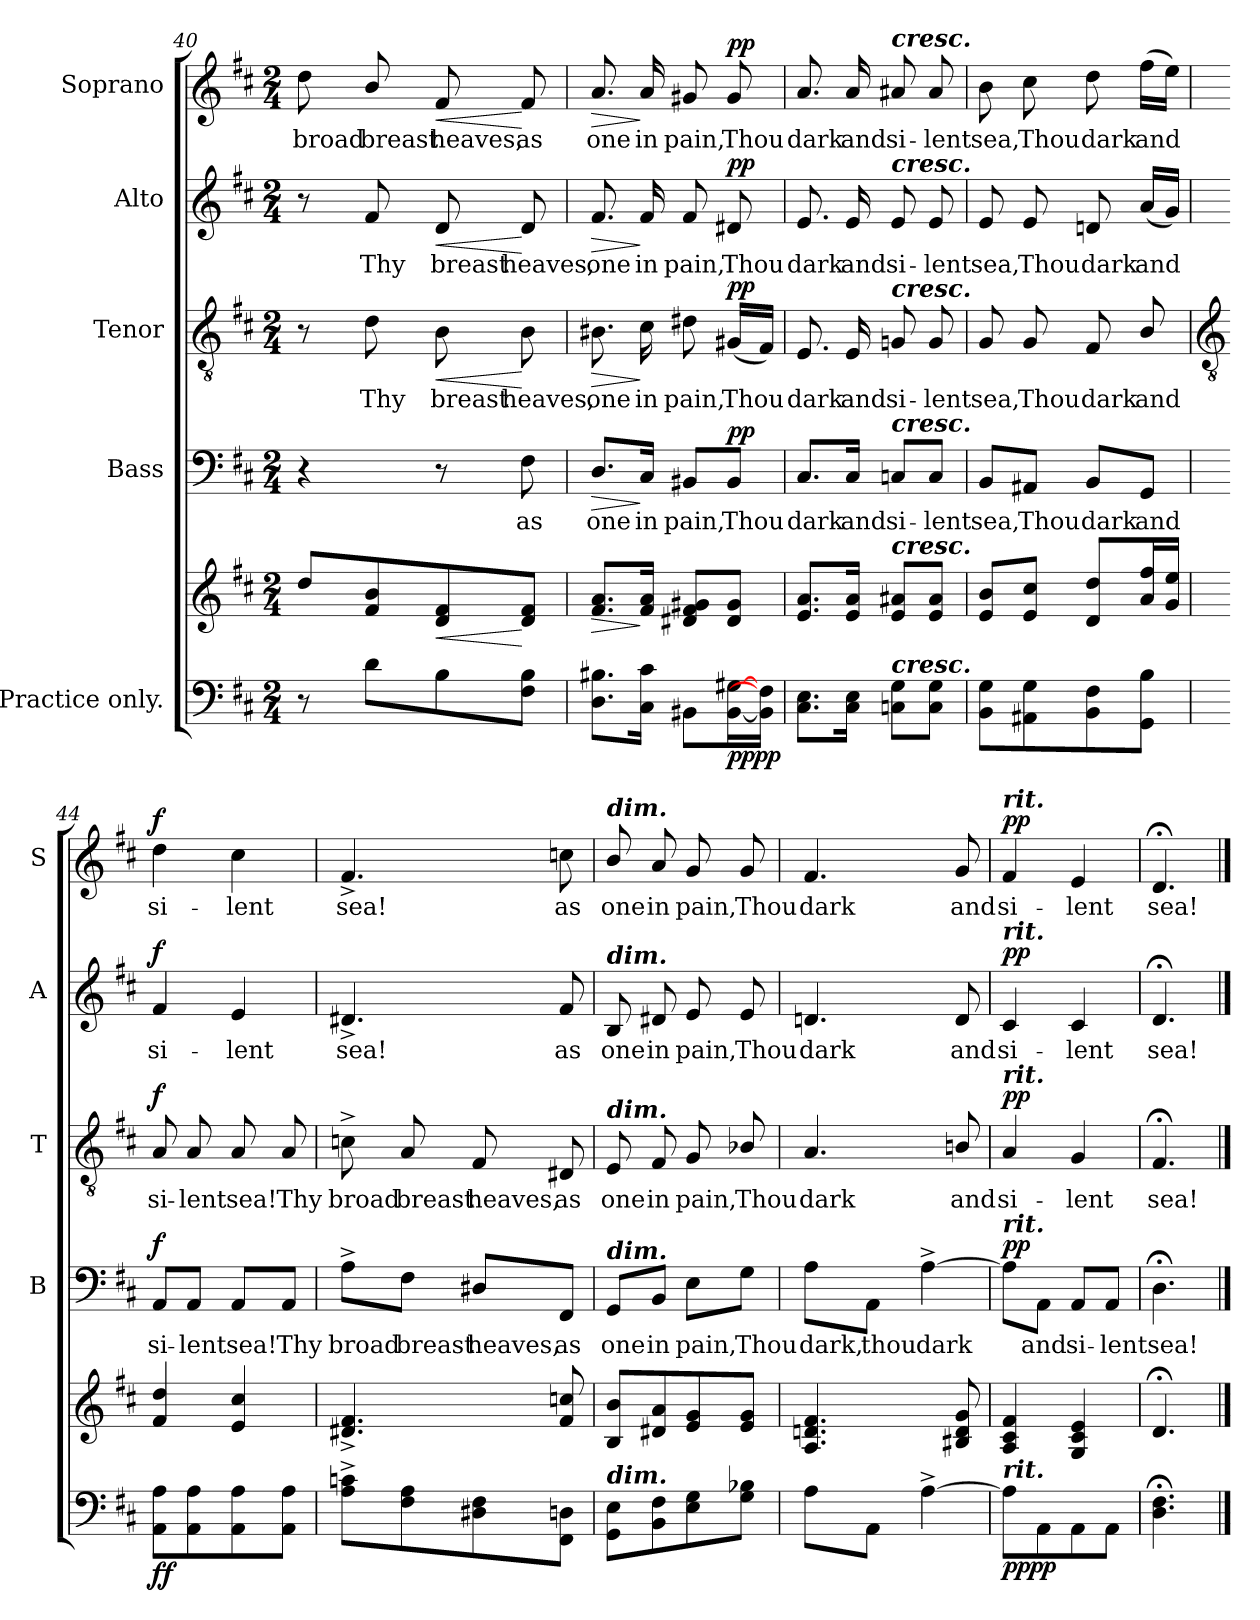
**kern	**kern	**dynam	**kern	**text	**dynam	**kern	**text	**dynam	**kern	**text	**dynam	**kern	**text	**dynam
*part5	*part5	*part5	*part4	*part4	*part4	*part3	*part3	*part3	*part2	*part2	*part2	*part1	*part1	*part1
*staff6	*staff5	*staff5/6	*staff4	*staff4	*staff4	*staff3	*staff3	*staff3	*staff2	*staff2	*staff2	*staff1	*staff1	*staff1
*I"Practice only.	*	*	*I"Bass	*	*	*I"Tenor	*	*	*I"Alto	*	*	*I"Soprano	*	*
*	*	*	*I'B	*	*	*I'T	*	*	*I'A	*	*	*I'S	*	*
!!LO:LB:g=z
*clefF4	*clefG2	*	*clefF4	*	*	*clefGv2	*	*	*clefG2	*	*	*clefG2	*	*
*k[f#c#]	*k[f#c#]	*	*k[f#c#]	*	*	*k[f#c#]	*	*	*k[f#c#]	*	*	*k[f#c#]	*	*
*D:	*D:	*	*D:	*	*	*D:	*	*	*D:	*	*	*D:	*	*
*M2/4	*M2/4	*	*M2/4	*	*	*M2/4	*	*	*M2/4	*	*	*M2/4	*	*
=40	=40	=40	=40	=40	=40	=40	=40	=40	=40	=40	=40	=40	=40	=40
!	!	!	!	!	!	!	!	!	!	!	!	!	!LO:LY:b	!
8r	8ddL	.	4r	.	.	8r	.	.	8r	.	.	8dd	broad	.
!	!	!	!	!	!	!	!LO:LY:b	!	!	!LO:LY:b	!	!	!LO:LY:b	!
8dL	8f# 8b	.	.	.	.	8d	Thy	.	8f#	Thy	.	8b/	breast	.
!	!	!LO:HP:b	!	!	!	!	!LO:LY:b	!LO:HP:b	!	!LO:LY:b	!LO:HP:b	!	!LO:LY:b	!LO:HP:b
8B	8d 8f#	<	8r	.	.	8B	breast	<	8d	breast	<	8f#	heaves,	<
!	!	!	!	!LO:LY:b	!	!	!LO:LY:b	!	!	!LO:LY:b	!	!	!LO:LY:b	!
8F# 8BJ	8d 8f#J	[	8F#	as	.	8B	heaves,	[	8d	heaves,	[	8f#	as	[
=41	=41	=41	=41	=41	=41	=41	=41	=41	=41	=41	=41	=41	=41	=41
!	!	!LO:HP:b	!	!LO:LY:b	!LO:HP:b	!	!LO:LY:b	!LO:HP:b	!	!LO:LY:b	!LO:HP:b	!	!LO:LY:b	!LO:HP:b
8.D 8.B#XL	8.f# 8.aL	>	8.D/L	one	>	8.B#X	one	>	8.f#	one	>	8.a	one	>
!	!	!	!	!LO:LY:b	!	!	!LO:LY:b	!	!	!LO:LY:b	!	!	!LO:LY:b	!
16C# 16c#J	16f# 16aJ	]	16C#/Jk	in	]	16c#	in	]	16f#	in	]	16a	in	]
!	!	!	!	!LO:LY:b	!	!	!LO:LY:b	!	!	!LO:LY:b	!	!	!LO:LY:b	!
8BB#XL	8d#X 8f# 8g#XL	.	8BB#X/L	pain,	.	8d#X	pain,	.	8f#	pain,	.	8g#X	pain,	.
!	!	!LO:DY:b=2	!	!LO:LY:b	!	!	!LO:LY:b	!	!	!LO:LY:b	!	!	!LO:LY:b	!
!	!	!LO:DY:n=1:b	!	!	!LO:DY:b	!	!	!LO:DY:b	!	!	!LO:DY:b	!	!	!LO:DY:b
[16BB# [16G#XL	8d# 8g#J	pp pp	8BB#/J	Thou	pp	(<16G#XLL	Thou	pp	8d#X	Thou	pp	8g#	Thou	pp
16BB#] 16F#]JJ	.	.	.	.	.	16F#JJ)	.	.	.	.	.	.	.	.
=42	=42	=42	=42	=42	=42	=42	=42	=42	=42	=42	=42	=42	=42	=42
!	!	!	!	!LO:LY:b	!	!	!LO:LY:b	!	!	!LO:LY:b	!	!	!LO:LY:b	!
8.C# 8.EL	8.e 8.aL	.	8.C#/L	dark	.	8.E	dark	.	8.e	dark	.	8.a	dark	.
!	!	!	!	!LO:LY:b	!	!	!LO:LY:b	!	!	!LO:LY:b	!	!	!LO:LY:b	!
16C# 16EJ	16e 16aJ	.	16C#/Jk	and	.	16E	and	.	16e	and	.	16a	and	.
!	!	!	!	!	!	!	!	!	!	!	!	!LO:TX:a:Bi:t=cresc.	!	!
!	!	!	!	!	!	!	!	!	!LO:TX:a:Bi:t=cresc.	!	!	!	!	!
!	!	!	!	!	!	!LO:TX:a:Bi:t=cresc.	!	!	!	!	!	!	!	!
!	!	!	!LO:TX:a:Bi:t=cresc.	!	!	!	!	!	!	!	!	!	!	!
!	!LO:TX:a:Bi:t=cresc.	!	!	!	!	!	!	!	!	!	!	!	!	!
!LO:TX:a:Bi:t=cresc.	!	!	!	!	!	!	!	!	!	!	!	!	!	!
!	!	!	!	!LO:LY:b	!	!	!LO:LY:b	!	!	!LO:LY:b	!	!	!LO:LY:b	!
8Cn 8GL	8e 8a#XL	.	8Cn/L	si-	.	8Gn	si-	.	8e	si-	.	8a#X	si-	.
!	!	!	!	!LO:LY:b	!	!	!LO:LY:b	!	!	!LO:LY:b	!	!	!LO:LY:b	!
8C 8GJ	8e 8a#J	.	8C/J	-lent	.	8G	-lent	.	8e	-lent	.	8a#	-lent	.
=43	=43	=43	=43	=43	=43	=43	=43	=43	=43	=43	=43	=43	=43	=43
!	!	!	!	!LO:LY:b	!	!	!LO:LY:b	!	!	!LO:LY:b	!	!	!LO:LY:b	!
8BB 8GL	8e 8bL	.	8BB/L	sea,	.	8G	sea,	.	8e	sea,	.	8b	sea,	.
!	!	!	!	!LO:LY:b	!	!	!LO:LY:b	!	!	!LO:LY:b	!	!	!LO:LY:b	!
8AA#X 8G	8e 8cc#J	.	8AA#X/J	Thou	.	8G	Thou	.	8e	Thou	.	8cc#	Thou	.
!	!	!	!	!LO:LY:b	!	!	!LO:LY:b	!	!	!LO:LY:b	!	!	!LO:LY:b	!
8BB 8F#	8d 8ddL	.	8BB/L	dark	.	8F#	dark	.	8dn	dark	.	8dd	dark	.
!	!	!	!	!LO:LY:b	!	!	!LO:LY:b	!	!	!LO:LY:b	!	!	!LO:LY:b	!
8GG 8BJ	16a 16ff#L	.	8GG/J	and	.	8B/	and	.	(<16aLL	and	.	(>16ff#LL	and	.
.	16g 16eeJJ	.	.	.	.	.	.	.	16gJJ)	.	.	16eeJJ)	.	.
!!LO:LB:g=z
=44	=44	=44	=44	=44	=44	=44	=44	=44	=44	=44	=44	=44	=44	=44
*	*	*	*	*	*	*clefGv2	*	*	*	*	*	*	*	*
!	!	!LO:DY:b=2	!	!LO:LY:b	!	!	!LO:LY:b	!	!	!LO:LY:b	!	!	!LO:LY:b	!
!	!	!LO:DY:n=1:b	!	!	!LO:DY:b	!	!	!LO:DY:b	!	!	!LO:DY:b	!	!	!LO:DY:b
8AA 8AL	4f# 4dd	f f	8AA/L	si-	f	8A	si-	f	4f#	si-	f	4dd	si-	f
!	!	!	!	!LO:LY:b	!	!	!LO:LY:b	!	!	!	!	!	!	!
8AA 8A	.	.	8AA/J	-lent	.	8A	-lent	.	.	.	.	.	.	.
!	!	!	!	!LO:LY:b	!	!	!LO:LY:b	!	!	!LO:LY:b	!	!	!LO:LY:b	!
8AA 8A	4e 4cc#	.	8AA/L	sea!	.	8A	sea!	.	4e	-lent	.	4cc#	-lent	.
!	!	!	!	!LO:LY:b	!	!	!LO:LY:b	!	!	!	!	!	!	!
8AA 8AJ	.	.	8AA/J	Thy	.	8A	Thy	.	.	.	.	.	.	.
=45	=45	=45	=45	=45	=45	=45	=45	=45	=45	=45	=45	=45	=45	=45
!	!	!	!	!LO:LY:b	!	!	!LO:LY:b	!	!	!LO:LY:b	!	!	!LO:LY:b	!
8A^ 8cn^L	4.d#X^ 4.f#^	.	8A^\L	broad	.	8cn^	broad	.	4.d#X^	sea!	.	4.f#^	sea!	.
!	!	!	!	!LO:LY:b	!	!	!LO:LY:b	!	!	!	!	!	!	!
8F# 8A	.	.	8F#\J	breast	.	8A	breast	.	.	.	.	.	.	.
!	!	!	!	!LO:LY:b	!	!	!LO:LY:b	!	!	!	!	!	!	!
8D#X 8F#	.	.	8D#X/L	heaves,	.	8F#	heaves,	.	.	.	.	.	.	.
!	!	!	!	!LO:LY:b	!	!	!LO:LY:b	!	!	!LO:LY:b	!	!	!LO:LY:b	!
8FF# 8DnJ	8f# 8ccn	.	8FF#/J	as	.	8D#X	as	.	8f#	as	.	8ccn	as	.
=46	=46	=46	=46	=46	=46	=46	=46	=46	=46	=46	=46	=46	=46	=46
!	!	!	!	!	!	!	!	!	!	!	!	!LO:TX:a:Bi:t=dim.	!	!
!	!	!	!	!	!	!	!	!	!LO:TX:a:Bi:t=dim.	!	!	!	!	!
!	!	!	!	!	!	!LO:TX:a:Bi:t=dim.	!	!	!	!	!	!	!	!
!	!	!	!LO:TX:a:Bi:t=dim.	!	!	!	!	!	!	!	!	!	!	!
!LO:TX:a:Bi:t=dim.	!	!	!	!	!	!	!	!	!	!	!	!	!	!
!	!	!	!	!LO:LY:b	!	!	!LO:LY:b	!	!	!LO:LY:b	!	!	!LO:LY:b	!
8GG 8EL	8B/ 8b/L	.	8GG/L	one	.	8E	one	.	8B	one	.	8b/	one	.
!	!	!	!	!LO:LY:b	!	!	!LO:LY:b	!	!	!LO:LY:b	!	!	!LO:LY:b	!
8BB 8F#	8d#X 8a	.	8BB/J	in	.	8F#	in	.	8d#X	in	.	8a	in	.
!	!	!	!	!LO:LY:b	!	!	!LO:LY:b	!	!	!LO:LY:b	!	!	!LO:LY:b	!
8E 8G	8e 8g	.	8E\L	pain,	.	8G	pain,	.	8e	pain,	.	8g	pain,	.
!	!	!	!	!LO:LY:b	!	!	!LO:LY:b	!	!	!LO:LY:b	!	!	!LO:LY:b	!
8G 8B-XJ	8e 8gJ	.	8G\J	Thou	.	8B-X/	Thou	.	8e	Thou	.	8g	Thou	.
=47	=47	=47	=47	=47	=47	=47	=47	=47	=47	=47	=47	=47	=47	=47
!	!	!	!	!LO:LY:b	!	!	!LO:LY:b	!	!	!LO:LY:b	!	!	!LO:LY:b	!
8AL	4.A 4.dn 4.f#	.	8A\L	dark,	.	4.A	dark	.	4.dn	dark	.	4.f#	dark	.
!	!	!	!	!LO:LY:b	!	!	!	!	!	!	!	!	!	!
8AAJ	.	.	8AA\J	thou	.	.	.	.	.	.	.	.	.	.
!	!	!	!	!LO:LY:b	!	!	!	!	!	!	!	!	!	!
[4A^	.	.	[4A^	dark	.	.	.	.	.	.	.	.	.	.
!	!	!	!	!	!	!	!LO:LY:b	!	!	!LO:LY:b	!	!	!LO:LY:b	!
.	8B#X 8d 8g	.	.	.	.	8Bn/	and	.	8d	and	.	8g	and	.
=48	=48	=48	=48	=48	=48	=48	=48	=48	=48	=48	=48	=48	=48	=48
!	!	!	!	!	!	!	!	!	!	!	!	!LO:TX:a:Bi:t=rit.	!	!
!	!	!	!	!	!	!	!	!	!LO:TX:a:Bi:t=rit.	!	!	!	!	!
!	!	!	!	!	!	!LO:TX:a:Bi:t=rit.	!	!	!	!	!	!	!	!
!	!	!	!LO:TX:a:Bi:t=rit.	!	!	!	!	!	!	!	!	!	!	!
!LO:TX:a:Bi:t=rit.	!	!	!	!	!	!	!	!	!	!	!	!	!	!
!	!	!LO:DY:b=2	!	!	!	!	!LO:LY:b	!	!	!LO:LY:b	!	!	!LO:LY:b	!
!	!	!LO:DY:n=1:b	!	!	!LO:DY:b	!	!	!LO:DY:b	!	!	!LO:DY:b	!	!	!LO:DY:b
8AL]	4A 4c# 4f#	pp pp	8A\L]	.	pp	4A	si-	pp	4c#	si-	pp	4f#	si-	pp
!	!	!	!	!LO:LY:b	!	!	!	!	!	!	!	!	!	!
8AA	.	.	8AA\J	and	.	.	.	.	.	.	.	.	.	.
!	!	!	!	!LO:LY:b	!	!	!LO:LY:b	!	!	!LO:LY:b	!	!	!LO:LY:b	!
8AA	4G 4c# 4e	.	8AA/L	si-	.	4G	-lent	.	4c#	-lent	.	4e	-lent	.
!	!	!	!	!LO:LY:b	!	!	!	!	!	!	!	!	!	!
8AAJ	.	.	8AA/J	-lent	.	.	.	.	.	.	.	.	.	.
=49	=49	=49	=49	=49	=49	=49	=49	=49	=49	=49	=49	=49	=49	=49
!	!	!	!	!LO:LY:b	!	!	!LO:LY:b	!	!	!LO:LY:b	!	!	!LO:LY:b	!
4.D;< 4.F#;<	4.d;<	.	4.D;<	sea!	.	4.F#;<	sea!	.	4.d;<	sea!	.	4.d;<	sea!	.
==	==	==	==	==	==	==	==	==	==	==	==	==	==	==
*-	*-	*-	*-	*-	*-	*-	*-	*-	*-	*-	*-	*-	*-	*-
